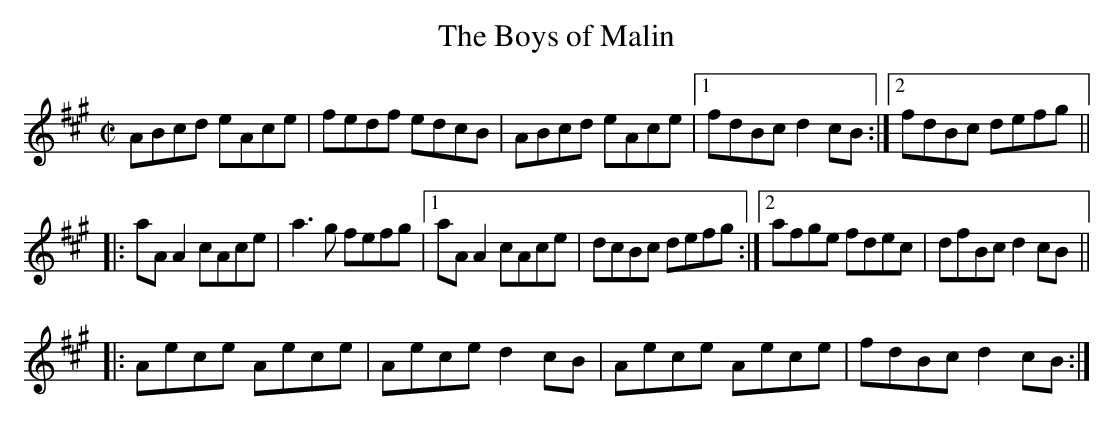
X:1
T:Boys of Malin, The
M:C|
K:A
ABcd eAce|fedf edcB|ABcd eAce|1 fdBc d2cB:|2 fdBc defg||
|:aAA2 cAce|a3g fefg|1 aAA2 cAce|dcBc defg:|2 afge fdec|dfBc d2cB||
|:Aece Aece|Aece d2cB|Aece Aece|fdBc d2cB:|
